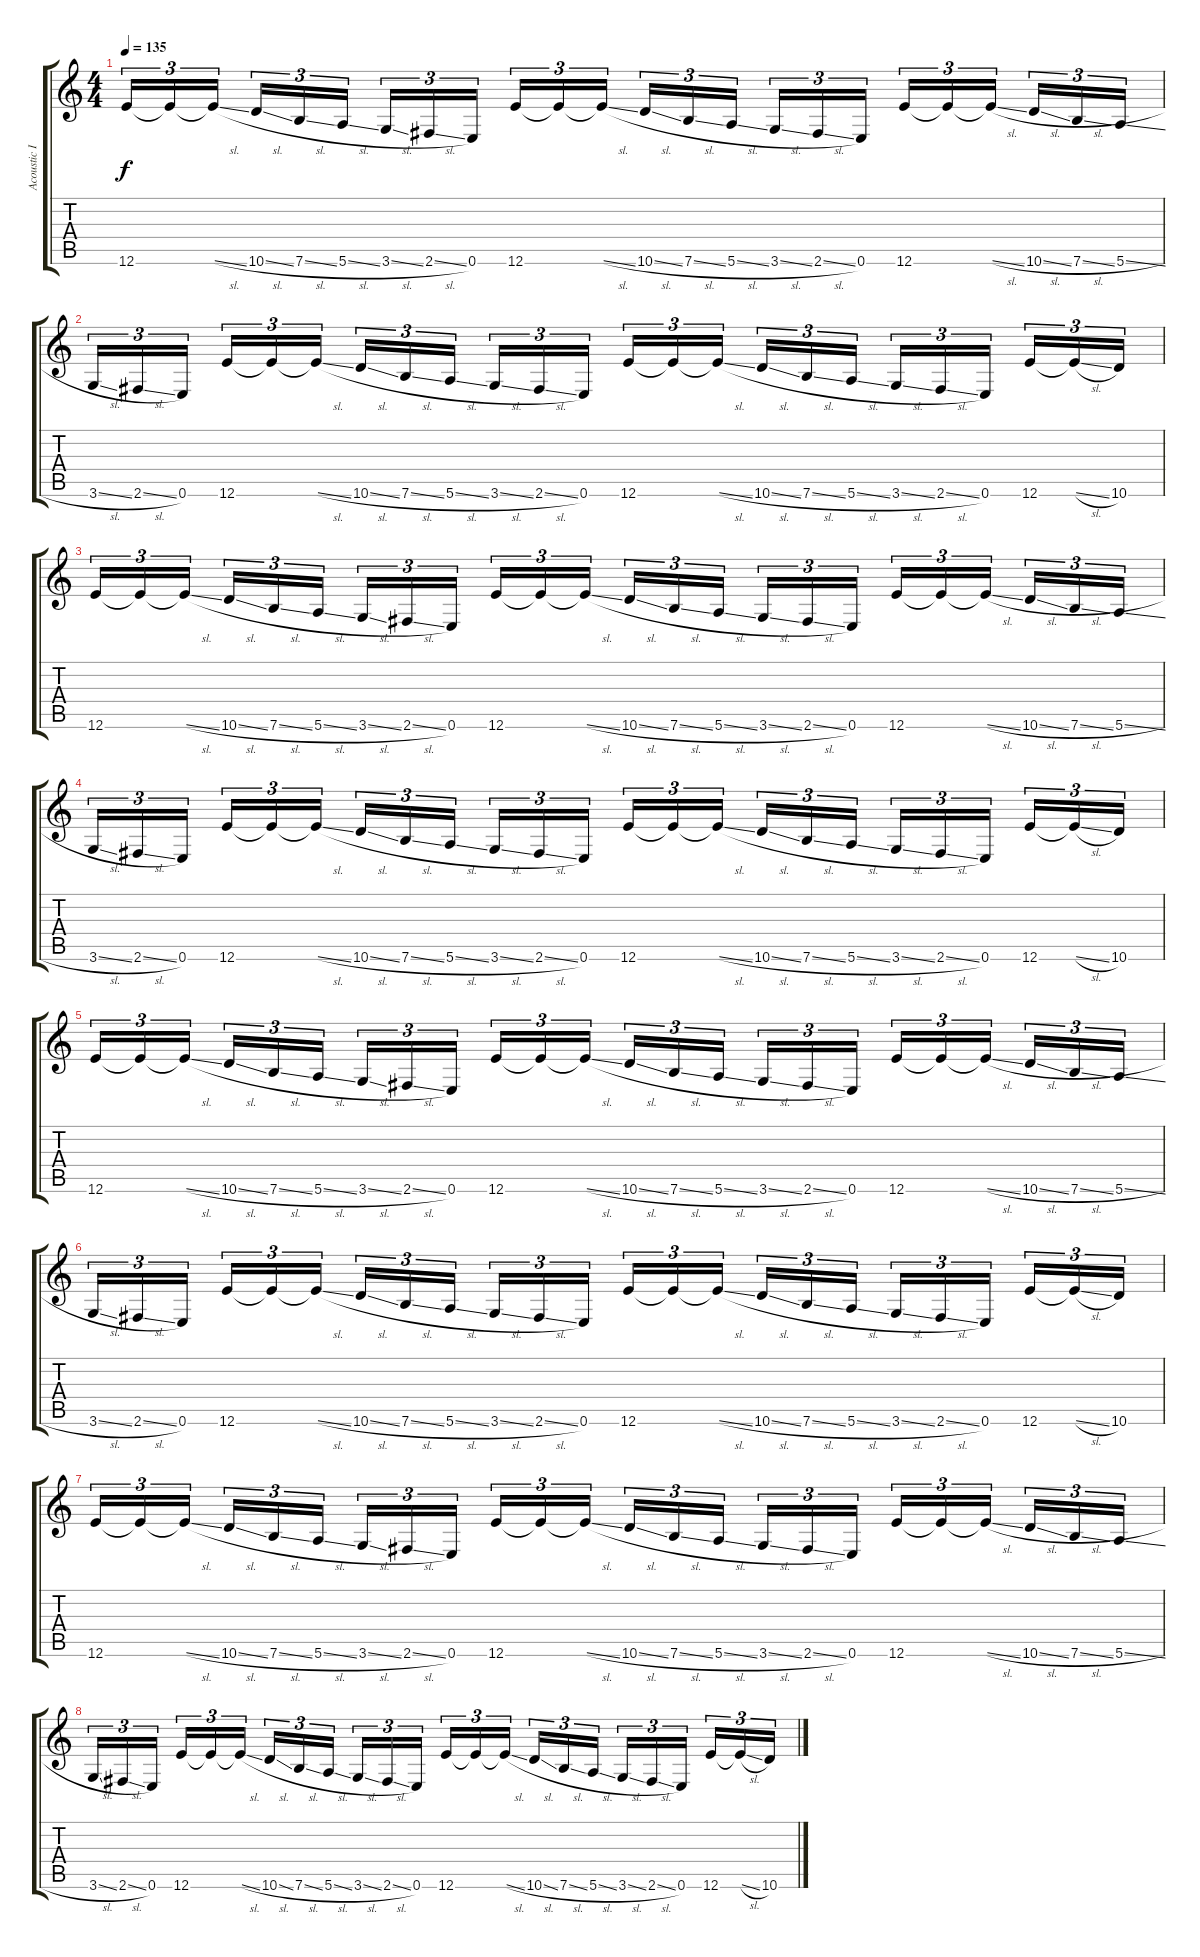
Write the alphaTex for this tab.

\track ("Acoustic I" "Acoustic I") {instrument distortionguitar}
\staff {score tabs}
\tuning (E4 B3 G3 D3 A2 E2) {hide}
\ts (4 4)
\tempo 135
\clef g2
\ks c
12.6.16{tu (3 2) dy f} 12.6{t}.16{tu (3 2)} 12.6{sl t}.16{tu (3 2)} 10.6{sl}.16{tu (3 2)} 7.6{sl}.16{tu (3 2)} 5.6{sl}.16{tu (3 2)} 3.6{sl}.16{tu (3 2)} 2.6{sl}.16{tu (3 2)} 0.6.16{tu (3 2)} 12.6.16{tu (3 2)} 12.6{t}.16{tu (3 2)} 12.6{sl t}.16{tu (3 2)} 10.6{sl}.16{tu (3 2)} 7.6{sl}.16{tu (3 2)} 5.6{sl}.16{tu (3 2)} 3.6{sl}.16{tu (3 2)} 2.6{sl}.16{tu (3 2)} 0.6.16{tu (3 2)} 12.6.16{tu (3 2)} 12.6{t}.16{tu (3 2)} 12.6{sl t}.16{tu (3 2)} 10.6{sl}.16{tu (3 2)} 7.6{sl}.16{tu (3 2)} 5.6{sl}.16{tu (3 2)} |
3.6{sl}.16{tu (3 2)} 2.6{sl}.16{tu (3 2)} 0.6.16{tu (3 2)} 12.6.16{tu (3 2)} 12.6{t}.16{tu (3 2)} 12.6{sl t}.16{tu (3 2)} 10.6{sl}.16{tu (3 2)} 7.6{sl}.16{tu (3 2)} 5.6{sl}.16{tu (3 2)} 3.6{sl}.16{tu (3 2)} 2.6{sl}.16{tu (3 2)} 0.6.16{tu (3 2)} 12.6.16{tu (3 2)} 12.6{t}.16{tu (3 2)} 12.6{sl t}.16{tu (3 2)} 10.6{sl}.16{tu (3 2)} 7.6{sl}.16{tu (3 2)} 5.6{sl}.16{tu (3 2)} 3.6{sl}.16{tu (3 2)} 2.6{sl}.16{tu (3 2)} 0.6.16{tu (3 2)} 12.6.16{tu (3 2)} 12.6{sl t}.16{tu (3 2)} 10.6.16{tu (3 2)} |
12.6.16{tu (3 2)} 12.6{t}.16{tu (3 2)} 12.6{sl t}.16{tu (3 2)} 10.6{sl}.16{tu (3 2)} 7.6{sl}.16{tu (3 2)} 5.6{sl}.16{tu (3 2)} 3.6{sl}.16{tu (3 2)} 2.6{sl}.16{tu (3 2)} 0.6.16{tu (3 2)} 12.6.16{tu (3 2)} 12.6{t}.16{tu (3 2)} 12.6{sl t}.16{tu (3 2)} 10.6{sl}.16{tu (3 2)} 7.6{sl}.16{tu (3 2)} 5.6{sl}.16{tu (3 2)} 3.6{sl}.16{tu (3 2)} 2.6{sl}.16{tu (3 2)} 0.6.16{tu (3 2)} 12.6.16{tu (3 2)} 12.6{t}.16{tu (3 2)} 12.6{sl t}.16{tu (3 2)} 10.6{sl}.16{tu (3 2)} 7.6{sl}.16{tu (3 2)} 5.6{sl}.16{tu (3 2)} |
3.6{sl}.16{tu (3 2)} 2.6{sl}.16{tu (3 2)} 0.6.16{tu (3 2)} 12.6.16{tu (3 2)} 12.6{t}.16{tu (3 2)} 12.6{sl t}.16{tu (3 2)} 10.6{sl}.16{tu (3 2)} 7.6{sl}.16{tu (3 2)} 5.6{sl}.16{tu (3 2)} 3.6{sl}.16{tu (3 2)} 2.6{sl}.16{tu (3 2)} 0.6.16{tu (3 2)} 12.6.16{tu (3 2)} 12.6{t}.16{tu (3 2)} 12.6{sl t}.16{tu (3 2)} 10.6{sl}.16{tu (3 2)} 7.6{sl}.16{tu (3 2)} 5.6{sl}.16{tu (3 2)} 3.6{sl}.16{tu (3 2)} 2.6{sl}.16{tu (3 2)} 0.6.16{tu (3 2)} 12.6.16{tu (3 2)} 12.6{sl t}.16{tu (3 2)} 10.6.16{tu (3 2)} |
12.6.16{tu (3 2)} 12.6{t}.16{tu (3 2)} 12.6{sl t}.16{tu (3 2)} 10.6{sl}.16{tu (3 2)} 7.6{sl}.16{tu (3 2)} 5.6{sl}.16{tu (3 2)} 3.6{sl}.16{tu (3 2)} 2.6{sl}.16{tu (3 2)} 0.6.16{tu (3 2)} 12.6.16{tu (3 2)} 12.6{t}.16{tu (3 2)} 12.6{sl t}.16{tu (3 2)} 10.6{sl}.16{tu (3 2)} 7.6{sl}.16{tu (3 2)} 5.6{sl}.16{tu (3 2)} 3.6{sl}.16{tu (3 2)} 2.6{sl}.16{tu (3 2)} 0.6.16{tu (3 2)} 12.6.16{tu (3 2)} 12.6{t}.16{tu (3 2)} 12.6{sl t}.16{tu (3 2)} 10.6{sl}.16{tu (3 2)} 7.6{sl}.16{tu (3 2)} 5.6{sl}.16{tu (3 2)} |
3.6{sl}.16{tu (3 2)} 2.6{sl}.16{tu (3 2)} 0.6.16{tu (3 2)} 12.6.16{tu (3 2)} 12.6{t}.16{tu (3 2)} 12.6{sl t}.16{tu (3 2)} 10.6{sl}.16{tu (3 2)} 7.6{sl}.16{tu (3 2)} 5.6{sl}.16{tu (3 2)} 3.6{sl}.16{tu (3 2)} 2.6{sl}.16{tu (3 2)} 0.6.16{tu (3 2)} 12.6.16{tu (3 2)} 12.6{t}.16{tu (3 2)} 12.6{sl t}.16{tu (3 2)} 10.6{sl}.16{tu (3 2)} 7.6{sl}.16{tu (3 2)} 5.6{sl}.16{tu (3 2)} 3.6{sl}.16{tu (3 2)} 2.6{sl}.16{tu (3 2)} 0.6.16{tu (3 2)} 12.6.16{tu (3 2)} 12.6{sl t}.16{tu (3 2)} 10.6.16{tu (3 2)} |
12.6.16{tu (3 2)} 12.6{t}.16{tu (3 2)} 12.6{sl t}.16{tu (3 2)} 10.6{sl}.16{tu (3 2)} 7.6{sl}.16{tu (3 2)} 5.6{sl}.16{tu (3 2)} 3.6{sl}.16{tu (3 2)} 2.6{sl}.16{tu (3 2)} 0.6.16{tu (3 2)} 12.6.16{tu (3 2)} 12.6{t}.16{tu (3 2)} 12.6{sl t}.16{tu (3 2)} 10.6{sl}.16{tu (3 2)} 7.6{sl}.16{tu (3 2)} 5.6{sl}.16{tu (3 2)} 3.6{sl}.16{tu (3 2)} 2.6{sl}.16{tu (3 2)} 0.6.16{tu (3 2)} 12.6.16{tu (3 2)} 12.6{t}.16{tu (3 2)} 12.6{sl t}.16{tu (3 2)} 10.6{sl}.16{tu (3 2)} 7.6{sl}.16{tu (3 2)} 5.6{sl}.16{tu (3 2)} |
3.6{sl}.16{tu (3 2)} 2.6{sl}.16{tu (3 2)} 0.6.16{tu (3 2)} 12.6.16{tu (3 2)} 12.6{t}.16{tu (3 2)} 12.6{sl t}.16{tu (3 2)} 10.6{sl}.16{tu (3 2)} 7.6{sl}.16{tu (3 2)} 5.6{sl}.16{tu (3 2)} 3.6{sl}.16{tu (3 2)} 2.6{sl}.16{tu (3 2)} 0.6.16{tu (3 2)} 12.6.16{tu (3 2)} 12.6{t}.16{tu (3 2)} 12.6{sl t}.16{tu (3 2)} 10.6{sl}.16{tu (3 2)} 7.6{sl}.16{tu (3 2)} 5.6{sl}.16{tu (3 2)} 3.6{sl}.16{tu (3 2)} 2.6{sl}.16{tu (3 2)} 0.6.16{tu (3 2)} 12.6.16{tu (3 2)} 12.6{sl t}.16{tu (3 2)} 10.6.16{tu (3 2)}
